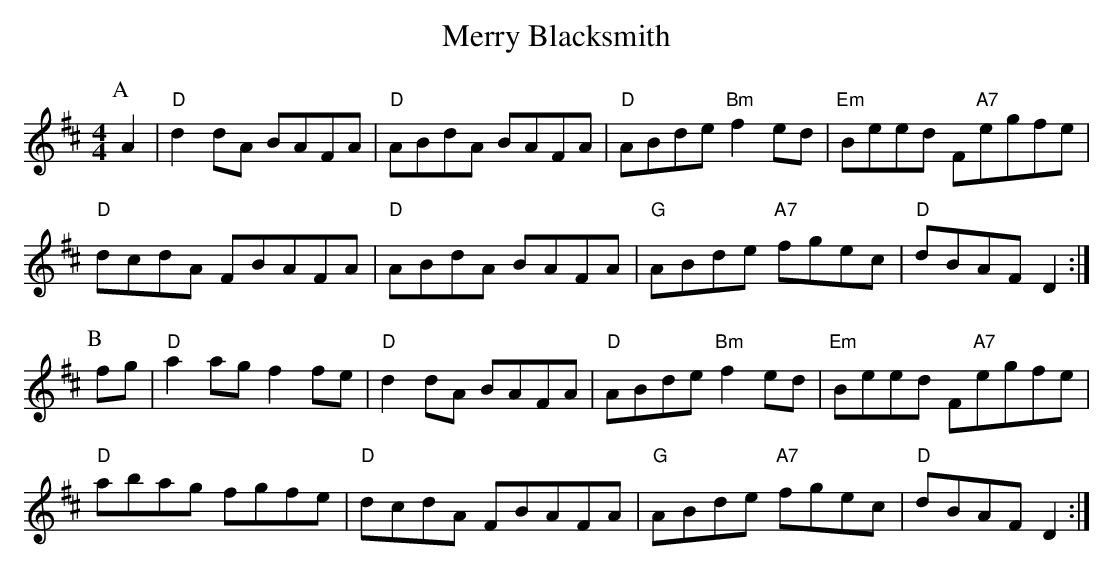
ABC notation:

X:1
T:Merry Blacksmith
M:4/4
L:1/4
K:D
P:A
A|"D"dd/2A/2 B/2A/2F/2A/2|"D"A/2B/2d/2A/2 B/2A/2F/2A/2|\
"D"A/2B/2d/2e/2 "Bm"fe/2d/2|"Em"B/2e/2e/2d/2 F/2"A7"e/2g/2f/2e/2|
"D"d/2c/2d/2A/2 F/2B/2A/2F/2A/2|"D"A/2B/2d/2A/2 B/2A/2F/2A/2|\
"G"A/2B/2d/2e/2 "A7"f/2g/2e/2c/2|"D"d/2B/2A/2F/2 D:|
P:B
f/2g/2|"D"aa/2g/2 ff/2e/2|"D"dd/2A/2 B/2A/2F/2A/2|"D"A/2B/2d/2e/2 "Bm"fe/2d/2|\
"Em"B/2e/2e/2d/2 F/2"A7"e/2g/2f/2e/2|
"D"a/2b/2a/2g/2 f/2g/2f/2e/2|"D"d/2c/2d/2A/2 F/2B/2A/2F/2A/2|\
"G"A/2B/2d/2e/2 "A7"f/2g/2e/2c/2|"D"d/2B/2A/2F/2 D:|
